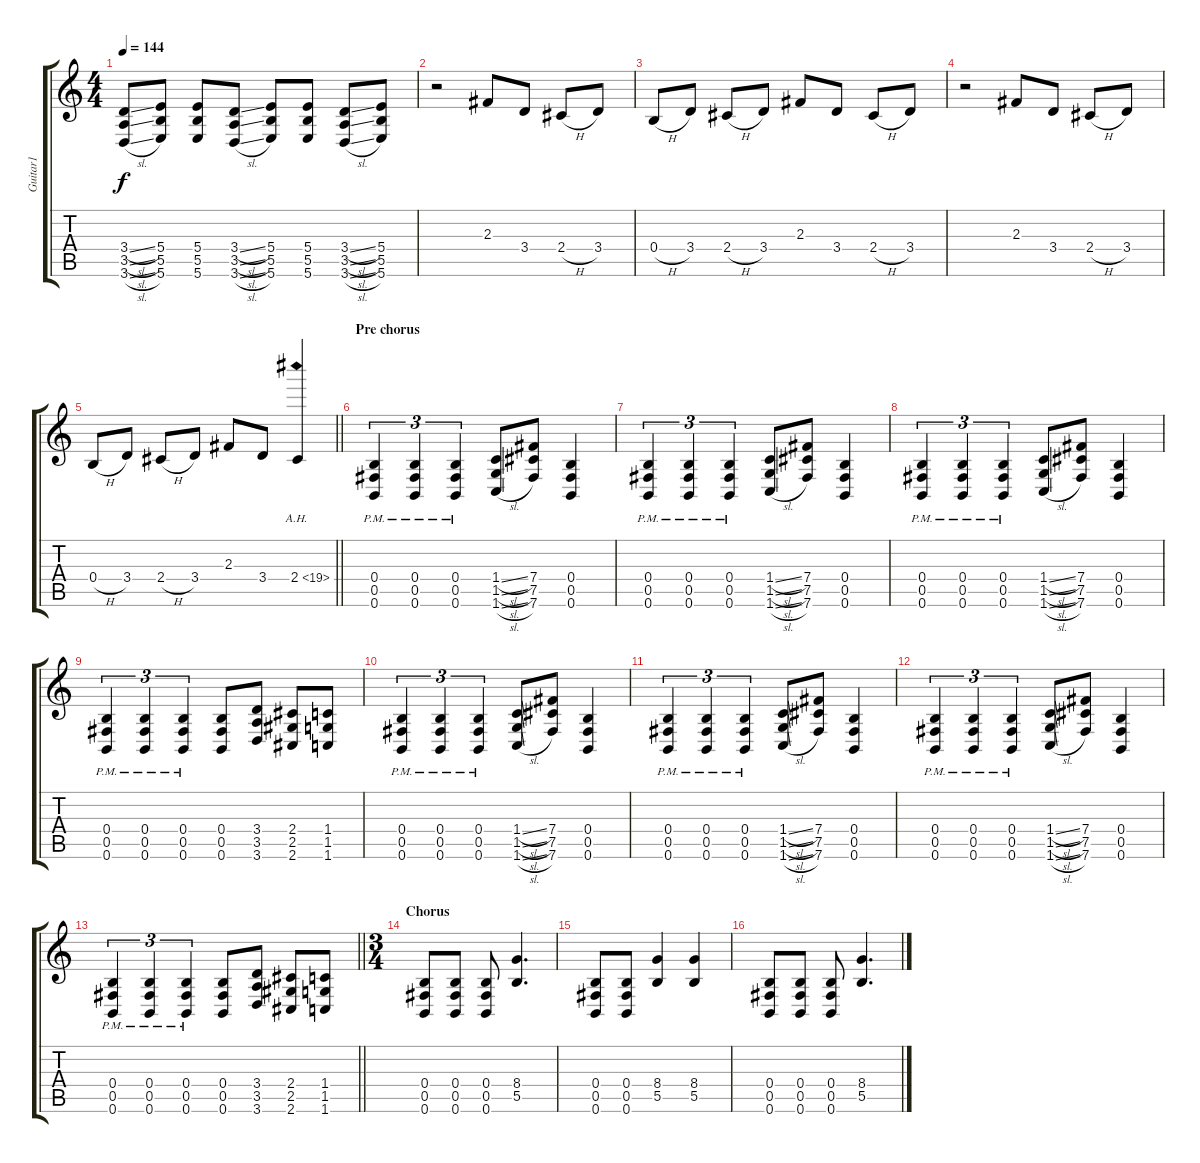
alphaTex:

\track ("Guitar1" "Guitar1") {instrument distortionguitar}
\staff {score tabs}
\tuning (Db4 Ab3 E3 B2 Gb2 B1) {hide}
\ts (4 4)
\tempo 144
\clef g2
\ks c
(3.4{sl} 3.5{sl} 3.6{sl}).8{dy f} (5.4 5.5 5.6).8 (5.4 5.5 5.6).8 (3.4{sl} 3.5{sl} 3.6{sl}).8 (5.4 5.5 5.6).8 (5.4 5.5 5.6).8 (3.4{sl} 3.5{sl} 3.6{sl}).8 (5.4 5.5 5.6).8 |
r.2 2.3.8 3.4.8 2.4{h}.8 3.4.8 |
0.4{h}.8 3.4.8 2.4{h}.8 3.4.8 2.3.8 3.4.8 2.4{h}.8 3.4.8 |
r.2 2.3.8 3.4.8 2.4{h}.8 3.4.8 |
\barLineRight lightlight
0.4{h}.8 3.4.8 2.4{h}.8 3.4.8 2.3.8 3.4.8 2.4{ah 17}.4 |
\section ("" "Pre chorus")
(0.4{pm} 0.5{pm} 0.6{pm}).4{tu (3 2)} (0.4{pm} 0.5{pm} 0.6{pm}).4{tu (3 2)} (0.4{pm} 0.5{pm} 0.6{pm}).4{tu (3 2)} (1.4{sl} 1.5{sl} 1.6{sl}).8 (7.4 7.5 7.6).8 (0.4 0.5 0.6).4 |
(0.4{pm} 0.5{pm} 0.6{pm}).4{tu (3 2)} (0.4{pm} 0.5{pm} 0.6{pm}).4{tu (3 2)} (0.4{pm} 0.5{pm} 0.6{pm}).4{tu (3 2)} (1.4{sl} 1.5{sl} 1.6{sl}).8 (7.4 7.5 7.6).8 (0.4 0.5 0.6).4 |
(0.4{pm} 0.5{pm} 0.6{pm}).4{tu (3 2)} (0.4{pm} 0.5{pm} 0.6{pm}).4{tu (3 2)} (0.4{pm} 0.5{pm} 0.6{pm}).4{tu (3 2)} (1.4{sl} 1.5{sl} 1.6{sl}).8 (7.4 7.5 7.6).8 (0.4 0.5 0.6).4 |
(0.4{pm} 0.5{pm} 0.6{pm}).4{tu (3 2)} (0.4{pm} 0.5{pm} 0.6{pm}).4{tu (3 2)} (0.4{pm} 0.5{pm} 0.6{pm}).4{tu (3 2)} (0.4 0.5 0.6).8 (3.4 3.5 3.6).8 (2.4 2.5 2.6).8 (1.4 1.5 1.6).8 |
(0.4{pm} 0.5{pm} 0.6{pm}).4{tu (3 2)} (0.4{pm} 0.5{pm} 0.6{pm}).4{tu (3 2)} (0.4{pm} 0.5{pm} 0.6{pm}).4{tu (3 2)} (1.4{sl} 1.5{sl} 1.6{sl}).8 (7.4 7.5 7.6).8 (0.4 0.5 0.6).4 |
(0.4{pm} 0.5{pm} 0.6{pm}).4{tu (3 2)} (0.4{pm} 0.5{pm} 0.6{pm}).4{tu (3 2)} (0.4{pm} 0.5{pm} 0.6{pm}).4{tu (3 2)} (1.4{sl} 1.5{sl} 1.6{sl}).8 (7.4 7.5 7.6).8 (0.4 0.5 0.6).4 |
(0.4{pm} 0.5{pm} 0.6{pm}).4{tu (3 2)} (0.4{pm} 0.5{pm} 0.6{pm}).4{tu (3 2)} (0.4{pm} 0.5{pm} 0.6{pm}).4{tu (3 2)} (1.4{sl} 1.5{sl} 1.6{sl}).8 (7.4 7.5 7.6).8 (0.4 0.5 0.6).4 |
\barLineRight lightlight
(0.4{pm} 0.5{pm} 0.6{pm}).4{tu (3 2)} (0.4{pm} 0.5{pm} 0.6{pm}).4{tu (3 2)} (0.4{pm} 0.5{pm} 0.6{pm}).4{tu (3 2)} (0.4 0.5 0.6).8 (3.4 3.5 3.6).8 (2.4 2.5 2.6).8 (1.4 1.5 1.6).8 |
\ts (3 4)
\section ("" "Chorus")
(0.4 0.5 0.6).8 (0.4 0.5 0.6).8 (0.4 0.5 0.6).8 (8.4 5.5).4{d} |
(0.4 0.5 0.6).8 (0.4 0.5 0.6).8 (8.4 5.5).4 (8.4 5.5).4 |
(0.4 0.5 0.6).8 (0.4 0.5 0.6).8 (0.4 0.5 0.6).8 (8.4 5.5).4{d}
